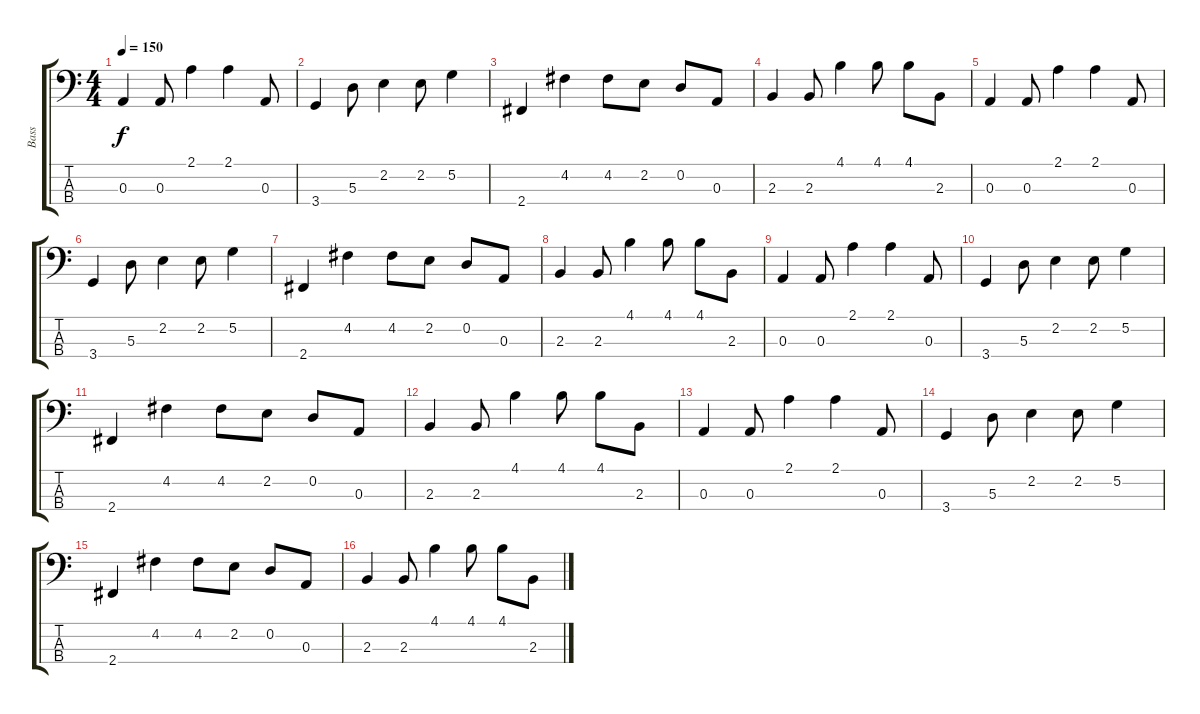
\track ("Bass" "Bass") {instrument slapbass2}
\staff {score tabs}
\tuning (G2 D2 A1 E1) {hide}
\ts (4 4)
\tempo 150
\clef f4
\ks c
0.3.4{dy f} 0.3.8 2.1.4 2.1.4 0.3.8 |
3.4.4 5.3.8 2.2.4 2.2.8 5.2.4 |
2.4.4 4.2.4 4.2.8 2.2.8 0.2.8 0.3.8 |
2.3.4 2.3.8 4.1.4 4.1.8 4.1.8 2.3.8 |
0.3.4 0.3.8 2.1.4 2.1.4 0.3.8 |
3.4.4 5.3.8 2.2.4 2.2.8 5.2.4 |
2.4.4 4.2.4 4.2.8 2.2.8 0.2.8 0.3.8 |
2.3.4 2.3.8 4.1.4 4.1.8 4.1.8 2.3.8 |
0.3.4 0.3.8 2.1.4 2.1.4 0.3.8 |
3.4.4 5.3.8 2.2.4 2.2.8 5.2.4 |
2.4.4 4.2.4 4.2.8 2.2.8 0.2.8 0.3.8 |
2.3.4 2.3.8 4.1.4 4.1.8 4.1.8 2.3.8 |
0.3.4 0.3.8 2.1.4 2.1.4 0.3.8 |
3.4.4 5.3.8 2.2.4 2.2.8 5.2.4 |
2.4.4 4.2.4 4.2.8 2.2.8 0.2.8 0.3.8 |
2.3.4 2.3.8 4.1.4 4.1.8 4.1.8 2.3.8
